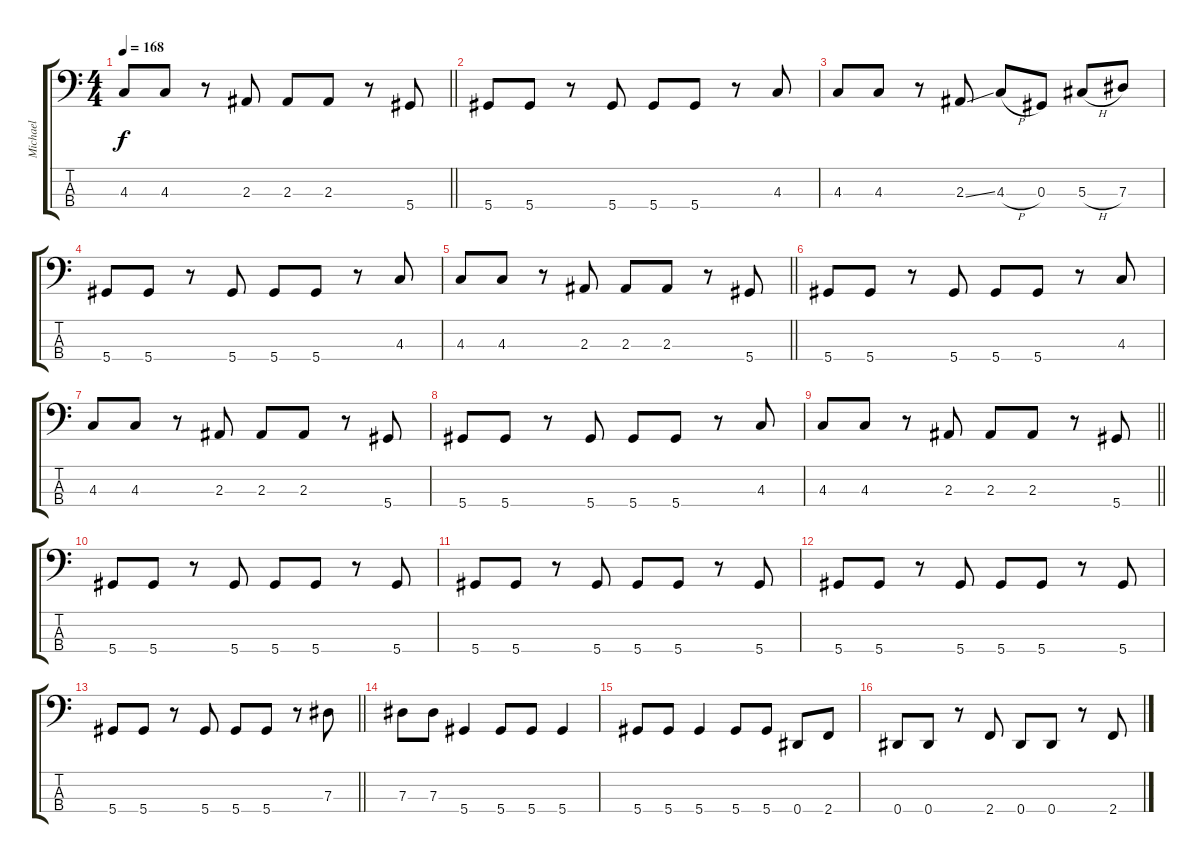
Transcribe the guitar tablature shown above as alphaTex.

\track ("Michael" "Michael") {instrument electricbassfinger}
\staff {score tabs}
\tuning (Gb2 Db2 Ab1 Eb1) {hide}
\ts (4 4)
\tempo 168
\clef f4
\barLineRight lightlight
\ks c
4.3.8{dy f} 4.3.8 r.8 2.3.8 2.3.8 2.3.8 r.8 5.4.8 |
5.4.8 5.4.8 r.8 5.4.8 5.4.8 5.4.8 r.8 4.3.8 |
4.3.8 4.3.8 r.8 2.3{ss}.8 4.3{h}.8 0.3.8 5.3{h}.8 7.3.8 |
5.4.8 5.4.8 r.8 5.4.8 5.4.8 5.4.8 r.8 4.3.8 |
\barLineRight lightlight
4.3.8 4.3.8 r.8 2.3.8 2.3.8 2.3.8 r.8 5.4.8 |
5.4.8 5.4.8 r.8 5.4.8 5.4.8 5.4.8 r.8 4.3.8 |
4.3.8 4.3.8 r.8 2.3.8 2.3.8 2.3.8 r.8 5.4.8 |
5.4.8 5.4.8 r.8 5.4.8 5.4.8 5.4.8 r.8 4.3.8 |
\barLineRight lightlight
4.3.8 4.3.8 r.8 2.3.8 2.3.8 2.3.8 r.8 5.4.8 |
5.4.8 5.4.8 r.8 5.4.8 5.4.8 5.4.8 r.8 5.4.8 |
5.4.8 5.4.8 r.8 5.4.8 5.4.8 5.4.8 r.8 5.4.8 |
5.4.8 5.4.8 r.8 5.4.8 5.4.8 5.4.8 r.8 5.4.8 |
\barLineRight lightlight
5.4.8 5.4.8 r.8 5.4.8 5.4.8 5.4.8 r.8 7.3.8 |
7.3.8 7.3.8 5.4.4 5.4.8 5.4.8 5.4.4 |
5.4.8 5.4.8 5.4.4 5.4.8 5.4.8 0.4.8 2.4.8 |
0.4.8 0.4.8 r.8 2.4.8 0.4.8 0.4.8 r.8 2.4.8
